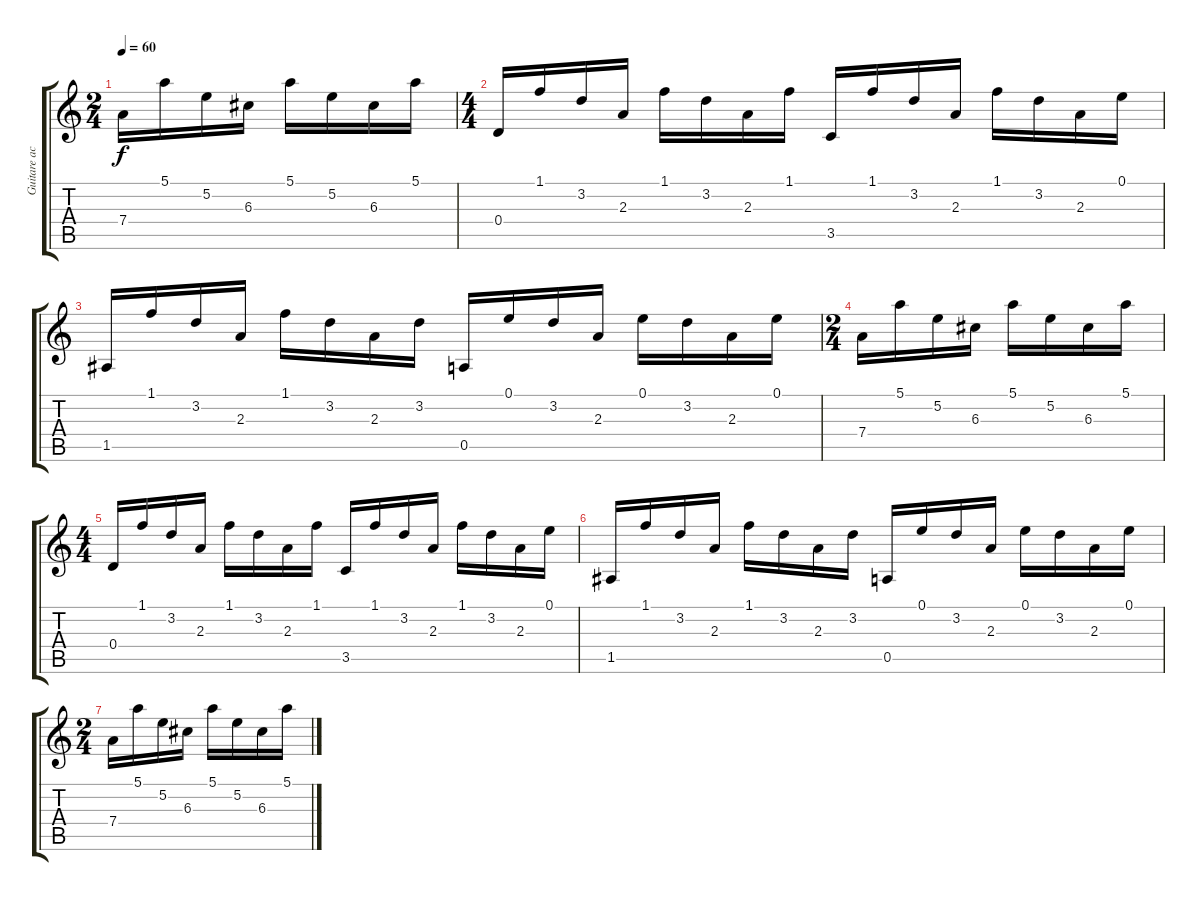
\track ("Guitare accoustique 1" "Guitare ac") {instrument acousticguitarsteel}
\staff {score tabs}
\tuning (E4 B3 G3 D3 A2 E2) {hide}
\ts (2 4)
\tempo 60
\clef g2
\ks c
7.4.16{dy f} 5.1.16 5.2.16 6.3.16 5.1.16 5.2.16 6.3.16 5.1.16 |
\ts (4 4)
0.4.16 1.1.16 3.2.16 2.3.16 1.1.16 3.2.16 2.3.16 1.1.16 3.5.16 1.1.16 3.2.16 2.3.16 1.1.16 3.2.16 2.3.16 0.1.16 |
1.5.16 1.1.16 3.2.16 2.3.16 1.1.16 3.2.16 2.3.16 3.2.16 0.5.16 0.1.16 3.2.16 2.3.16 0.1.16 3.2.16 2.3.16 0.1.16 |
\ts (2 4)
7.4.16 5.1.16 5.2.16 6.3.16 5.1.16 5.2.16 6.3.16 5.1.16 |
\ts (4 4)
0.4.16 1.1.16 3.2.16 2.3.16 1.1.16 3.2.16 2.3.16 1.1.16 3.5.16 1.1.16 3.2.16 2.3.16 1.1.16 3.2.16 2.3.16 0.1.16 |
1.5.16 1.1.16 3.2.16 2.3.16 1.1.16 3.2.16 2.3.16 3.2.16 0.5.16 0.1.16 3.2.16 2.3.16 0.1.16 3.2.16 2.3.16 0.1.16 |
\ts (2 4)
7.4.16 5.1.16 5.2.16 6.3.16 5.1.16 5.2.16 6.3.16 5.1.16
